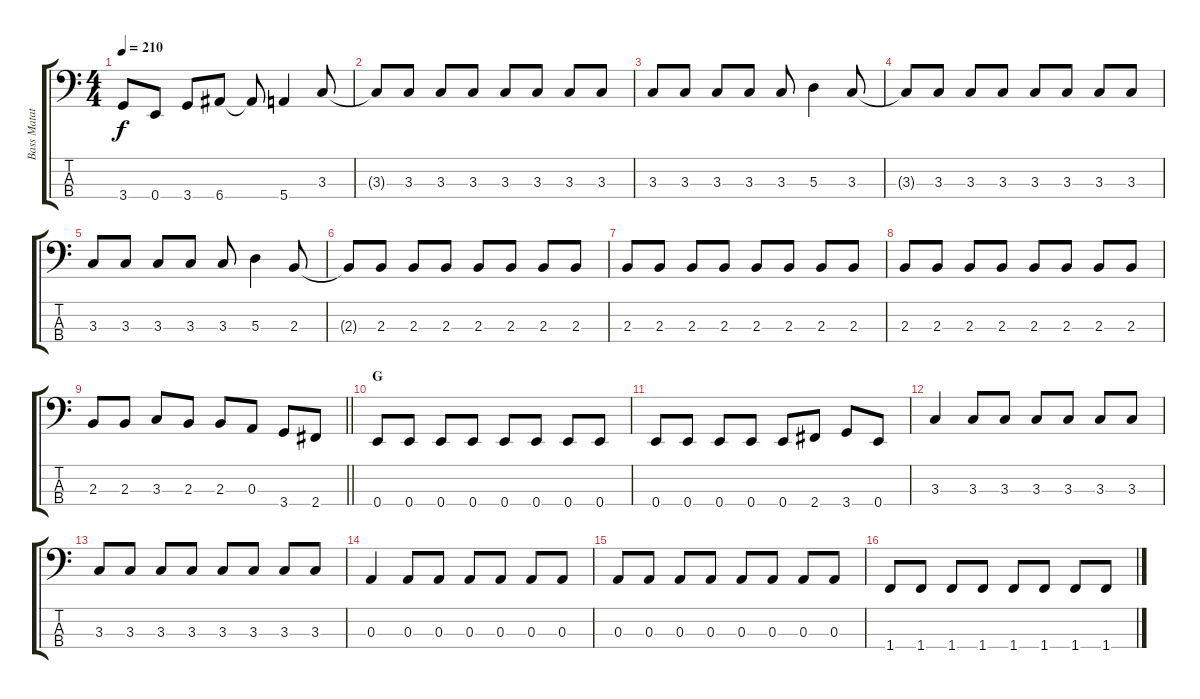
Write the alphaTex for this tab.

\track ("Bass Matatabi" "Bass Matat") {instrument electricbasspick}
\staff {score tabs}
\tuning (G2 D2 A1 E1) {hide}
\ts (4 4)
\tempo 210
\clef f4
\ks c
3.4.8{dy f} 0.4.8 3.4.8 6.4.8 6.4{t}.8 5.4.4 3.3.8 |
3.3{t}.8 3.3.8 3.3.8 3.3.8 3.3.8 3.3.8 3.3.8 3.3.8 |
3.3.8 3.3.8 3.3.8 3.3.8 3.3.8 5.3.4 3.3.8 |
3.3{t}.8 3.3.8 3.3.8 3.3.8 3.3.8 3.3.8 3.3.8 3.3.8 |
3.3.8 3.3.8 3.3.8 3.3.8 3.3.8 5.3.4 2.3.8 |
2.3{t}.8 2.3.8 2.3.8 2.3.8 2.3.8 2.3.8 2.3.8 2.3.8 |
2.3.8 2.3.8 2.3.8 2.3.8 2.3.8 2.3.8 2.3.8 2.3.8 |
2.3.8 2.3.8 2.3.8 2.3.8 2.3.8 2.3.8 2.3.8 2.3.8 |
\barLineRight lightlight
2.3.8 2.3.8 3.3.8 2.3.8 2.3.8 0.3.8 3.4.8 2.4.8 |
\section ("" "G")
0.4.8 0.4.8 0.4.8 0.4.8 0.4.8 0.4.8 0.4.8 0.4.8 |
0.4.8 0.4.8 0.4.8 0.4.8 0.4.8 2.4.8 3.4.8 0.4.8 |
3.3.4 3.3.8 3.3.8 3.3.8 3.3.8 3.3.8 3.3.8 |
3.3.8 3.3.8 3.3.8 3.3.8 3.3.8 3.3.8 3.3.8 3.3.8 |
0.3.4 0.3.8 0.3.8 0.3.8 0.3.8 0.3.8 0.3.8 |
0.3.8 0.3.8 0.3.8 0.3.8 0.3.8 0.3.8 0.3.8 0.3.8 |
1.4.8 1.4.8 1.4.8 1.4.8 1.4.8 1.4.8 1.4.8 1.4.8
